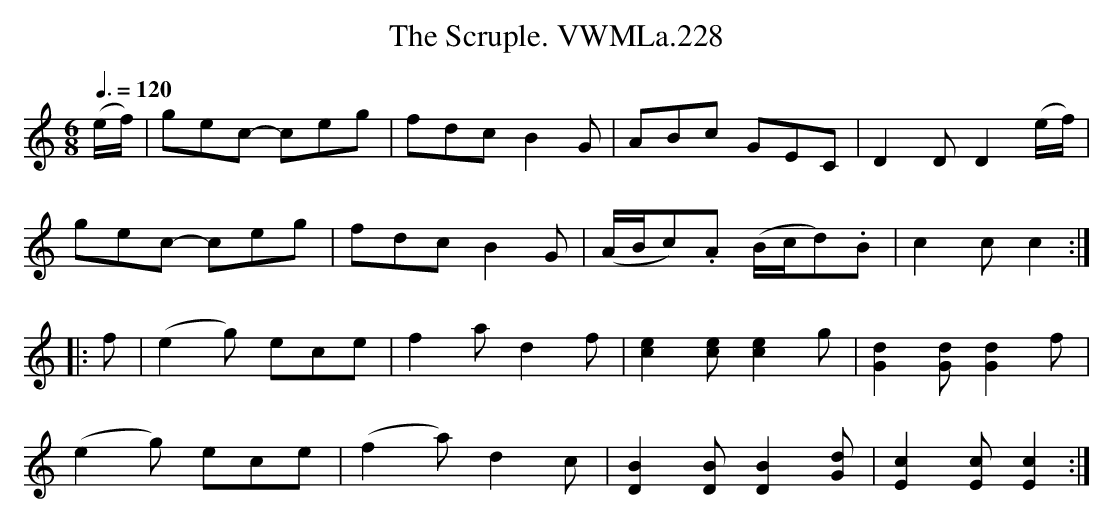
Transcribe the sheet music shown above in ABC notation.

X:1
T:Scruple. VWMLa.228, The
M:6/8
L:1/8
Q:3/8=120
K:C
(e/f/)|gec- ceg|fdc B2G|ABc GEC|D2D D2(e/f/)|
gec- ceg|fdc B2G|(A/B/c).A (B/c/d).B|c2c c2:|
|:f|(e2g) ece|f2ad2f|\
[c2e2][ce] [c2e2]g|[G2d2][Gd] [G2d2]f|
(e2g) ece|(f2a)d2c|\
[D2B2][DB] [D2B2][Gd]|[E2c2][Ec] [E2c2]:|
